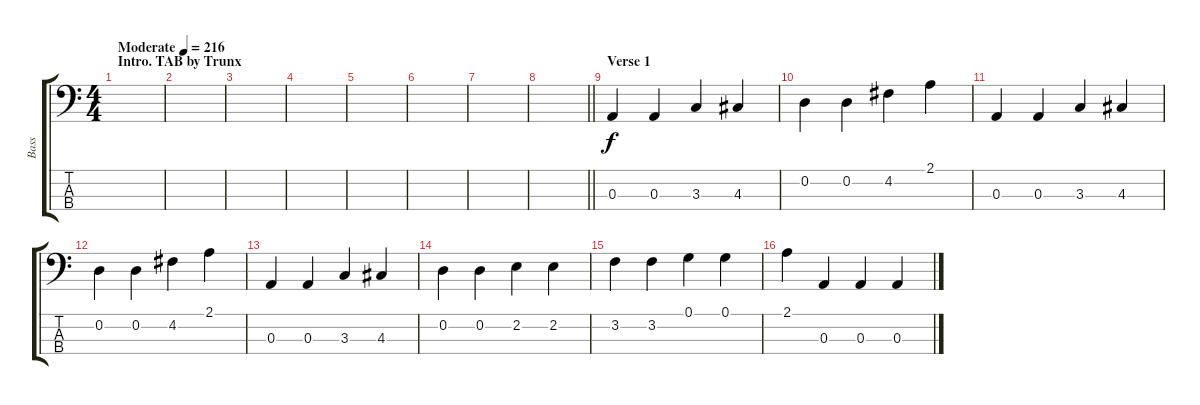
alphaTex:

\track ("Bass" "Bass") {instrument electricbasspick}
\staff {score tabs}
\tuning (G2 D2 A1 E1) {hide}
\ts (4 4)
\section ("" "Intro. TAB by Trunx")
\tempo (216 "Moderate")
\clef f4
\ks c
|
|
|
|
|
|
|
\barLineRight lightlight
|
\section ("" "Verse 1")
0.3.4 0.3.4 3.3.4 4.3.4 |
0.2.4 0.2.4 4.2.4 2.1.4 |
0.3.4 0.3.4 3.3.4 4.3.4 |
0.2.4 0.2.4 4.2.4 2.1.4 |
0.3.4 0.3.4 3.3.4 4.3.4 |
0.2.4 0.2.4 2.2.4 2.2.4 |
3.2.4 3.2.4 0.1.4 0.1.4 |
2.1.4 0.3.4 0.3.4 0.3.4
